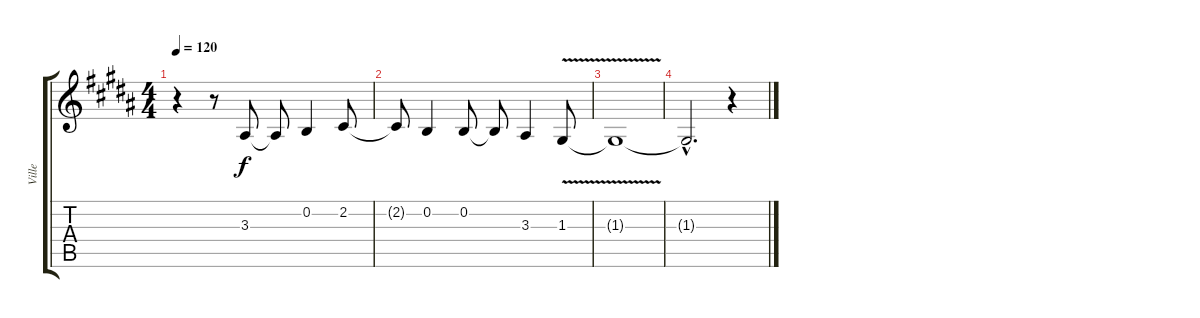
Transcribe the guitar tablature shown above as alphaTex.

\track ("Ville" "Ville") {instrument lead2sawtooth}
\staff {score tabs}
\tuning (E4 B3 G3 D3 A2 E2) {hide}
\ts (4 4)
\tempo 120
\clef g2
\ks b
r.4{dy f} r.8 3.3.8 3.3{t}.8 0.2.4 2.2.8 |
2.2{t}.8 0.2.4 0.2.8 0.2{t}.8 3.3.4 1.3{v}.8 |
1.3{t}.1 |
1.3{hac t}.2{d} r.4
